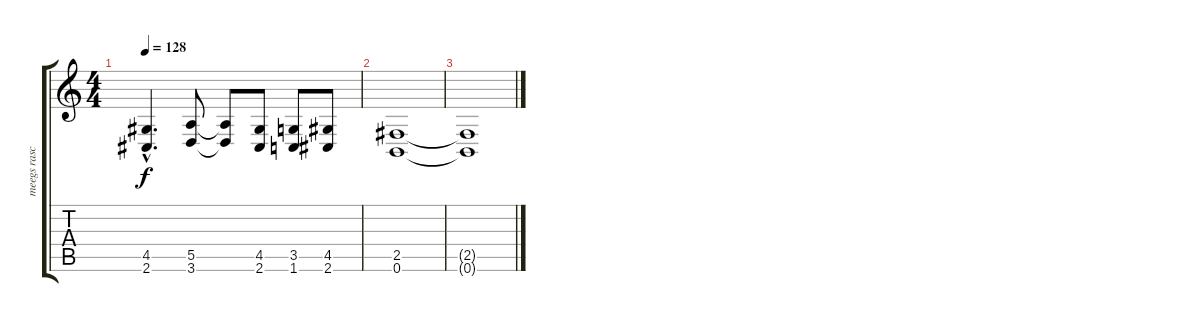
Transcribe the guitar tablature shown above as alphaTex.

\track ("meegs rascon " "meegs rasc") {instrument distortionguitar}
\staff {score tabs}
\tuning (B3 G3 D3 A2 E2 B1) {hide}
\ts (4 4)
\tempo 128
\clef g2
\ks c
(4.5{hac} 2.6{hac}).4{d dy f} (5.5 3.6).8 (5.5{t} 3.6{t}).8 (4.5 2.6).8 (3.5 1.6).8 (4.5 2.6).8 |
(2.5 0.6).1{volume 0} |
(2.5{t} 0.6{t}).1
